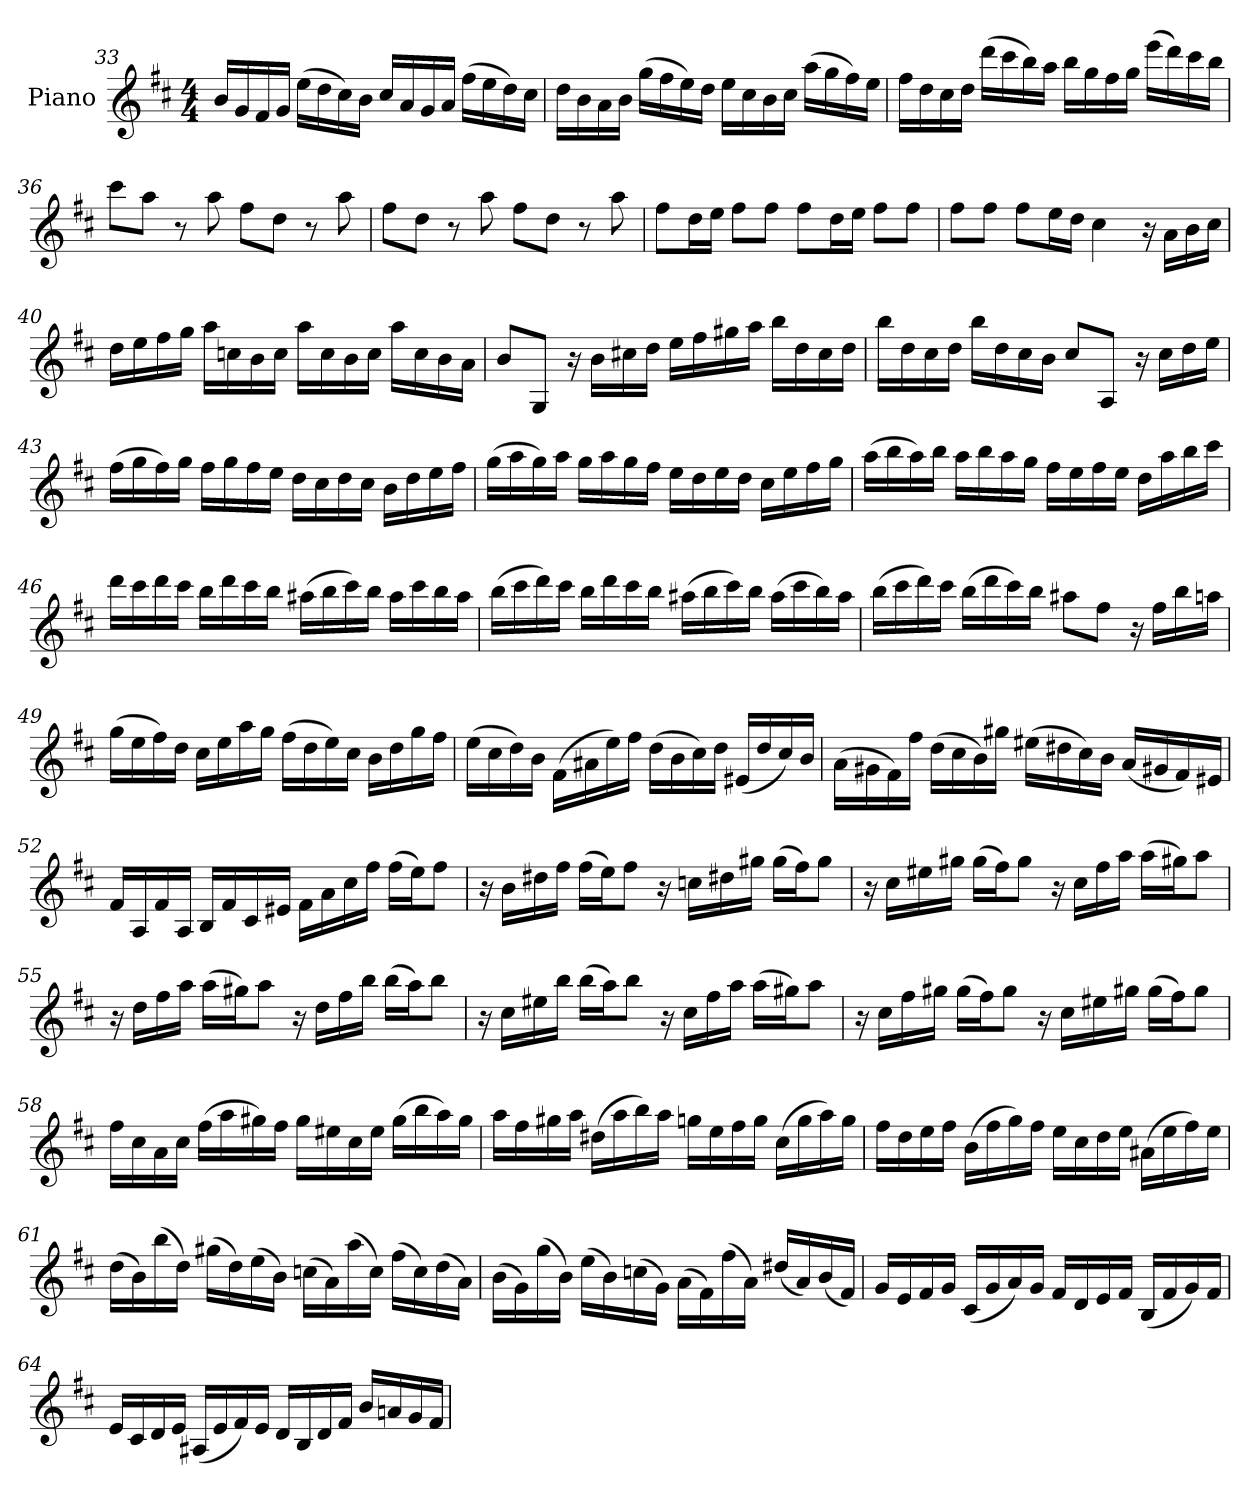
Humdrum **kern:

**kern
*part1
*staff1
*I"Piano
*I'Pno.
*clefG2
*k[f#c#]
*M4/4
=33
16b/LL
16g/
16f#/
16g/JJ
(16ee\LL
16dd\
16cc#\)
16b\JJ
16cc#/LL
16a/
16g/
16a/JJ
(16ff#\LL
16ee\
16dd\)
16cc#\JJ
!!LO:LB:g=z
=34
16dd\LL
16b\
16a\
16b\JJ
(16gg\LL
16ff#\
16ee\)
16dd\JJ
16ee\LL
16cc#\
16b\
16cc#\JJ
(16aa\LL
16gg\
16ff#\)
16ee\JJ
=35
16ff#\LL
16dd\
16cc#\
16dd\JJ
(16ddd\LL
16ccc#\
16bb\)
16aa\JJ
16bb\LL
16gg\
16ff#\
16gg\JJ
(16eee\LL
16ddd\)
16ccc#\
16bb\JJ
=36
8ccc#\L
8aa\J
8r
8aa\
8ff#\L
8dd\J
8r
8aa\
!!LO:LB:g=z
=37
8ff#\L
8dd\J
8r
8aa\
8ff#\L
8dd\J
8r
8aa\
=38
8ff#\L
16dd\L
16ee\JJ
8ff#\L
8ff#\J
8ff#\L
16dd\L
16ee\JJ
8ff#\L
8ff#\J
=39
8ff#\L
8ff#\J
8ff#\L
16ee\L
16dd\JJ
4cc#\
16r
16a\LL
16b\
16cc#\JJ
=40
16dd\LL
16ee\
16ff#\
16gg\JJ
16aa\LL
16ccn\
16b\
16cc\JJ
16aa\LL
16cc\
16b\
16cc\JJ
16aa\LL
16cc\
16b\
16a\JJ
!!LO:LB:g=z
=41
8b/L
8G/J
16r
16b\LL
16cc#X\
16dd\JJ
16ee\LL
16ff#\
16gg#X\
16aa\JJ
16bb\LL
16dd\
16cc#\
16dd\JJ
=42
16bb\LL
16dd\
16cc#\
16dd\JJ
16bb\LL
16dd\
16cc#\
16b\JJ
8cc#/L
8A/J
16r
16cc#\LL
16dd\
16ee\JJ
=43
(16ff#\LL
16gg\
16ff#\)
16gg\JJ
16ff#\LL
16gg\
16ff#\
16ee\JJ
16dd\LL
16cc#\
16dd\
16cc#\JJ
16b\LL
16dd\
16ee\
16ff#\JJ
!!LO:LB:g=z
=44
(16gg\LL
16aa\
16gg\)
16aa\JJ
16gg\LL
16aa\
16gg\
16ff#\JJ
16ee\LL
16dd\
16ee\
16dd\JJ
16cc#\LL
16ee\
16ff#\
16gg\JJ
=45
(16aa\LL
16bb\
16aa\)
16bb\JJ
16aa\LL
16bb\
16aa\
16gg\JJ
16ff#\LL
16ee\
16ff#\
16ee\JJ
16dd\LL
16aa\
16bb\
16ccc#\JJ
!!LO:LB:g=z
=46
16ddd\LL
16ccc#\
16ddd\
16ccc#\JJ
16bb\LL
16ddd\
16ccc#\
16bb\JJ
(16aa#X\LL
16bb\
16ccc#\)
16bb\JJ
16aa#\LL
16ccc#\
16bb\
16aa#\JJ
=47
(16bb\LL
16ccc#\
16ddd\)
16ccc#\JJ
16bb\LL
16ddd\
16ccc#\
16bb\JJ
(16aa#X\LL
16bb\
16ccc#\)
16bb\JJ
(16aa#\LL
16ccc#\
16bb\)
16aa#\JJ
!!LO:LB:g=z
=48
(16bb\LL
16ccc#\
16ddd\)
16ccc#\JJ
(16bb\LL
16ddd\
16ccc#\)
16bb\JJ
8aa#X\L
8ff#\J
16r
16ff#\LL
16bb\
16aan\JJ
=49
(16gg\LL
16ee\
16ff#\)
16dd\JJ
16cc#\LL
16ee\
16aa\
16gg\JJ
(16ff#\LL
16dd\
16ee\)
16cc#\JJ
16b\LL
16dd\
16gg\
16ff#\JJ
!!LO:LB:g=z
=50
(16ee\LL
16cc#\
16dd\)
16b\JJ
(16f#\LL
16a#X\
16ee\)
16ff#\JJ
(16dd\LL
16b\
16cc#\)
16dd\JJ
(16e#X/LL
16dd/
16cc#/)
16b/JJ
=51
(16a\LL
16g#X\
16f#\)
16ff#\JJ
(16dd\LL
16cc#\
16b\)
16gg#X\JJ
(16ee#X\LL
16dd#X\
16cc#\)
16b\JJ
(16a/LL
16g#X/
16f#/)
16e#X/JJ
!!LO:LB:g=z
=52
16f#/LL
16A/
16f#/
16A/JJ
16B/LL
16f#/
16c#/
16e#X/JJ
16f#\LL
16a\
16cc#\
16ff#\JJ
(16ff#\LL
16ee\J)
8ff#\J
=53
16r
16b\LL
16dd#X\
16ff#\JJ
(16ff#\LL
16ee\J)
8ff#\J
16r
16ccn\LL
16dd#X\
16gg#X\JJ
(16gg#\LL
16ff#\J)
8gg#\J
!!LO:LB:g=z
=54
16r
16cc#\LL
16ee#X\
16gg#X\JJ
(16gg#\LL
16ff#\J)
8gg#\J
16r
16cc#\LL
16ff#\
16aa\JJ
(16aa\LL
16gg#X\J)
8aa\J
=55
16r
16dd\LL
16ff#\
16aa\JJ
(16aa\LL
16gg#X\J)
8aa\J
16r
16dd\LL
16ff#\
16bb\JJ
(16bb\LL
16aa\J)
8bb\J
!!LO:PB:g=z
=56
16r
16cc#\LL
16ee#X\
16bb\JJ
(16bb\LL
16aa\J)
8bb\J
16r
16cc#\LL
16ff#\
16aa\JJ
(16aa\LL
16gg#X\J)
8aa\J
=57
16r
16cc#\LL
16ff#\
16gg#X\JJ
(16gg#\LL
16ff#\J)
8gg#\J
16r
16cc#\LL
16ee#X\
16gg#X\JJ
(16gg#\LL
16ff#\J)
8gg#\J
!!LO:LB:g=z
=58
16ff#\LL
16cc#\
16a\
16cc#\JJ
(16ff#\LL
16aa\
16gg#X\)
16ff#\JJ
16gg#\LL
16ee#X\
16cc#\
16ee#\JJ
(16gg#\LL
16bb\
16aa\)
16gg#\JJ
=59
16aa\LL
16ff#\
16gg#X\
16aa\JJ
(16dd#X\LL
16aa\
16bb\)
16aa\JJ
16ggn\LL
16ee\
16ff#\
16gg\JJ
(16cc#\LL
16gg\
16aa\)
16gg\JJ
!!LO:LB:g=z
=60
16ff#\LL
16dd\
16ee\
16ff#\JJ
(16b\LL
16ff#\
16gg\)
16ff#\JJ
16ee\LL
16cc#\
16dd\
16ee\JJ
(16a#X\LL
16ee\
16ff#\)
16ee\JJ
=61
(16dd\LL
16b\)
(16bb\
16dd\JJ)
(16gg#X\LL
16dd\)
(16ee\
16b\JJ)
(16ccn\LL
16a\)
(16aa\
16cc\JJ)
(16ff#\LL
16cc\)
(16dd\
16a\JJ)
!!LO:LB:g=z
=62
(16b\LL
16g\)
(16gg\
16b\JJ)
(16ee\LL
16b\)
(16ccn\
16g\JJ)
(16a\LL
16f#\)
(16ff#\
16a\JJ)
(16dd#X/LL
16a/)
(16b/
16f#/JJ)
=63
16g/LL
16e/
16f#/
16g/JJ
(16c#/LL
16g/
16a/)
16g/JJ
16f#/LL
16d/
16e/
16f#/JJ
(16B/LL
16f#/
16g/)
16f#/JJ
!!LO:LB:g=z
=64
16e/LL
16c#/
16d/
16e/JJ
(16A#X/LL
16e/
16f#/)
16e/JJ
16d/LL
16B/
16d/
16f#/JJ
16b/LL
16an/
16g/
16f#/JJ
=
*-
